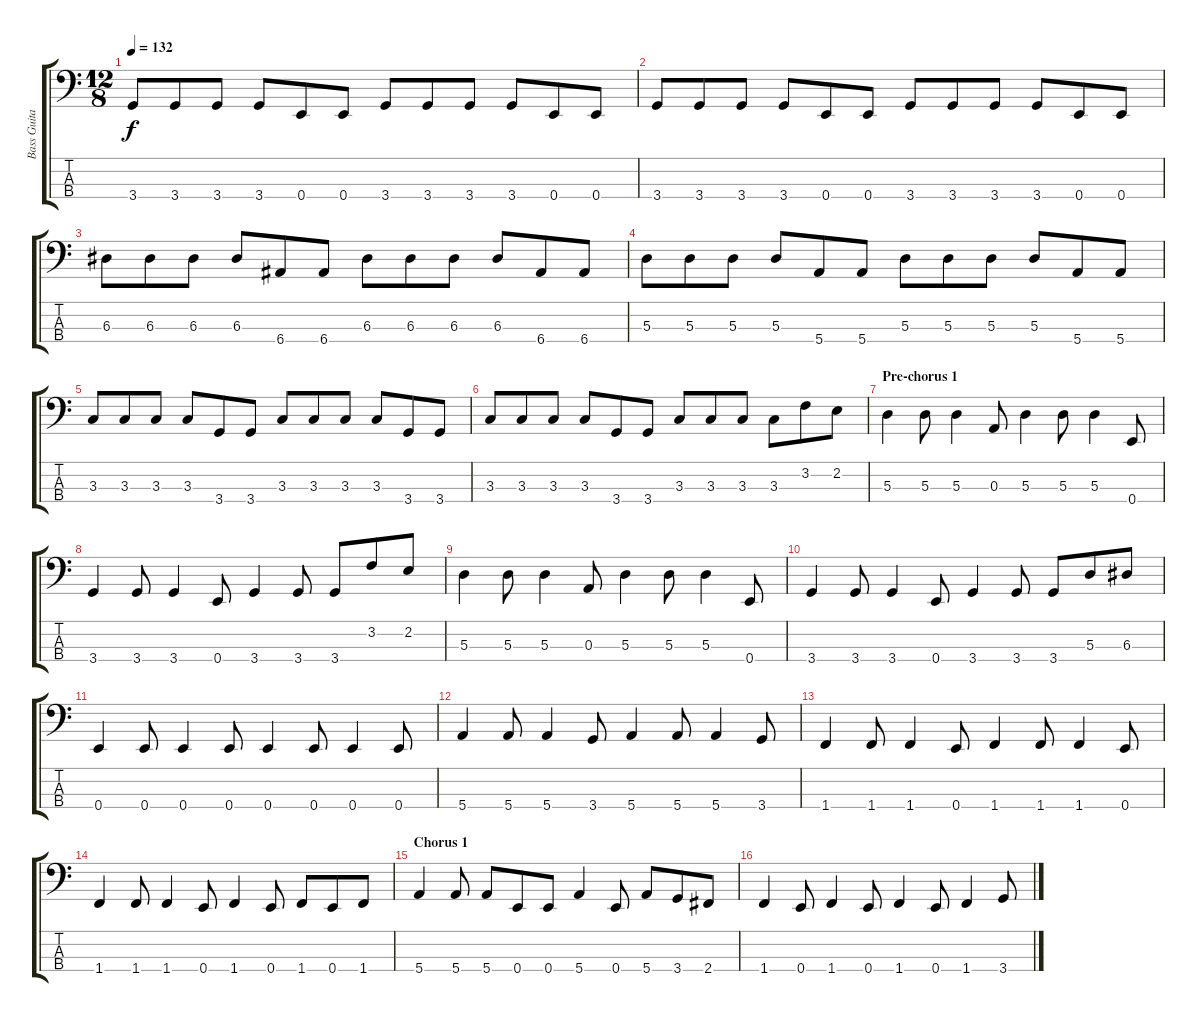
\track ("Bass Guitar" "Bass Guita") {instrument electricbassfinger}
\staff {score tabs}
\tuning (G2 D2 A1 E1) {hide}
\ts (12 8)
\tempo 132
\clef f4
\ks c
3.4.8{dy f} 3.4.8 3.4.8 3.4.8 0.4.8 0.4.8 3.4.8 3.4.8 3.4.8 3.4.8 0.4.8 0.4.8 |
3.4.8 3.4.8 3.4.8 3.4.8 0.4.8 0.4.8 3.4.8 3.4.8 3.4.8 3.4.8 0.4.8 0.4.8 |
6.3.8 6.3.8 6.3.8 6.3.8 6.4.8 6.4.8 6.3.8 6.3.8 6.3.8 6.3.8 6.4.8 6.4.8 |
5.3.8 5.3.8 5.3.8 5.3.8 5.4.8 5.4.8 5.3.8 5.3.8 5.3.8 5.3.8 5.4.8 5.4.8 |
3.3.8 3.3.8 3.3.8 3.3.8 3.4.8 3.4.8 3.3.8 3.3.8 3.3.8 3.3.8 3.4.8 3.4.8 |
3.3.8 3.3.8 3.3.8 3.3.8 3.4.8 3.4.8 3.3.8 3.3.8 3.3.8 3.3.8 3.2.8 2.2.8 |
\section ("" "Pre-chorus 1")
5.3.4 5.3.8 5.3.4 0.3.8 5.3.4 5.3.8 5.3.4 0.4.8 |
3.4.4 3.4.8 3.4.4 0.4.8 3.4.4 3.4.8 3.4.8 3.2.8 2.2.8 |
5.3.4 5.3.8 5.3.4 0.3.8 5.3.4 5.3.8 5.3.4 0.4.8 |
3.4.4 3.4.8 3.4.4 0.4.8 3.4.4 3.4.8 3.4.8 5.3.8 6.3.8 |
0.4.4 0.4.8 0.4.4 0.4.8 0.4.4 0.4.8 0.4.4 0.4.8 |
5.4.4 5.4.8 5.4.4 3.4.8 5.4.4 5.4.8 5.4.4 3.4.8 |
1.4.4 1.4.8 1.4.4 0.4.8 1.4.4 1.4.8 1.4.4 0.4.8 |
1.4.4 1.4.8 1.4.4 0.4.8 1.4.4 0.4.8 1.4.8 0.4.8 1.4.8 |
\section ("" "Chorus 1")
5.4.4 5.4.8 5.4.8 0.4.8 0.4.8 5.4.4 0.4.8 5.4.8 3.4.8 2.4.8 |
1.4.4 0.4.8 1.4.4 0.4.8 1.4.4 0.4.8 1.4.4 3.4.8
